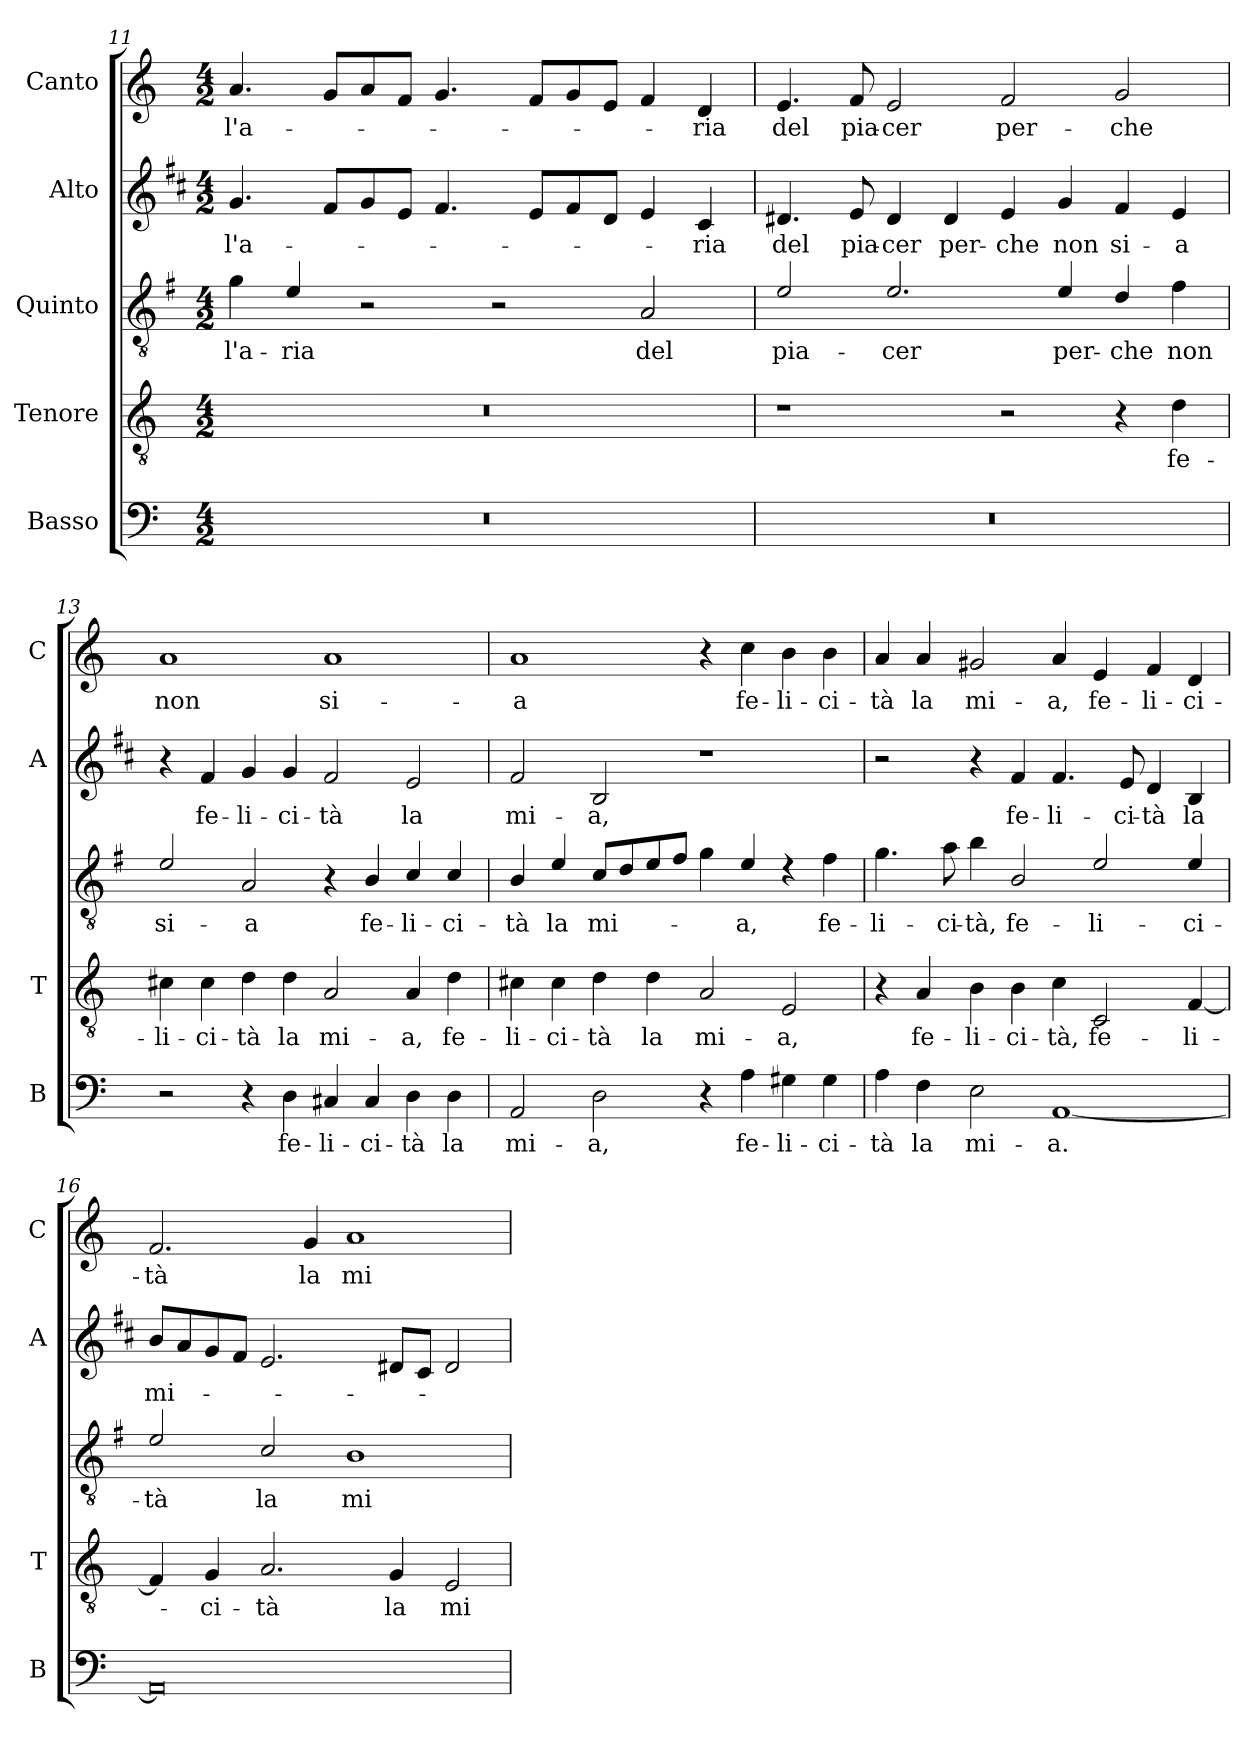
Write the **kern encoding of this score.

**kern	**text	**kern	**text	**kern	**text	**kern	**text	**kern	**text
*part5	*part5	*part4	*part4	*part3	*part3	*part2	*part2	*part1	*part1
*staff5	*staff5	*staff4	*staff4	*staff3	*staff3	*staff2	*staff2	*staff1	*staff1
*I"Basso	*	*I"Tenore	*	*I"Quinto	*	*I"Alto	*	*I"Canto	*
*I'B	*	*I'T	*	*	*	*I'A	*	*I'C	*
*clefF4	*	*clefGv2	*	*clefGv2	*	*clefG2	*	*clefG2	*
*	*	*	*	*ITrd4c7	*	*ITrd1c2	*	*	*
*k[]	*	*k[]	*	*k[]	*	*k[]	*	*k[]	*
*C:	*	*C:	*	*C:	*	*C:	*	*C:	*
*M4/2	*	*M4/2	*	*M4/2	*	*M4/2	*	*M4/2	*
=11	=11	=11	=11	=11	=11	=11	=11	=11	=11
!	!	!	!	!	!LO:LY:b	!	!LO:LY:b	!	!LO:LY:b
0r	.	0r	.	4c\	-l'a-	4.f/	-l'a-	4.a/	-l'a-
!	!	!	!	!	!LO:LY:b	!	!	!	!
.	.	.	.	4A/	-ria	.	.	.	.
.	.	.	.	.	.	8e/L	.	8g/L	.
.	.	.	.	2r	.	8f/	.	8a/	.
.	.	.	.	.	.	8d/J	.	8f/J	.
.	.	.	.	.	.	4.e/	.	4.g/	.
.	.	.	.	2r	.	.	.	.	.
.	.	.	.	.	.	8d/L	.	8f/L	.
.	.	.	.	.	.	8e/	.	8g/	.
.	.	.	.	.	.	8c/J	.	8e/J	.
!	!	!	!	!	!LO:LY:b	!	!	!	!
.	.	.	.	2D/	del	4d/	.	4f/	.
!	!	!	!	!	!	!	!LO:LY:b	!	!LO:LY:b
.	.	.	.	.	.	4B/	-ria	4d/	-ria
=12	=12	=12	=12	=12	=12	=12	=12	=12	=12
!	!	!	!	!	!LO:LY:b	!	!LO:LY:b	!	!LO:LY:b
0r	.	1r	.	2A/	pia-	4.c#X/	del	4.e/	del
!	!	!	!	!	!	!	!LO:LY:b	!	!LO:LY:b
.	.	.	.	.	.	8d/	pia-	8f/	pia-
!	!	!	!	!	!LO:LY:b	!	!LO:LY:b	!	!LO:LY:b
.	.	.	.	2.A/	-cer	4c#/	-cer	2e/	-cer
!	!	!	!	!	!	!	!LO:LY:b	!	!
.	.	.	.	.	.	4c#/	per-	.	.
!	!	!	!	!	!	!	!LO:LY:b	!	!LO:LY:b
.	.	2r	.	.	.	4d/	-che	2f/	per-
!	!	!	!	!	!LO:LY:b	!	!LO:LY:b	!	!
.	.	.	.	4A/	per-	4f/	non	.	.
!	!	!	!	!	!LO:LY:b	!	!LO:LY:b	!	!LO:LY:b
.	.	4r	.	4G/	-che	4e/	si-	2g/	-che
!	!	!	!LO:LY:b	!	!LO:LY:b	!	!LO:LY:b	!	!
.	.	4d\	fe-	4B\	non	4d/	-a	.	.
!!LO:LB:g=z
=13	=13	=13	=13	=13	=13	=13	=13	=13	=13
!	!	!	!LO:LY:b	!	!LO:LY:b	!	!	!	!LO:LY:b
2r	.	4c#X\	-li-	2A/	si-	4r	.	1a	non
!	!	!	!LO:LY:b	!	!	!	!LO:LY:b	!	!
.	.	4c#\	-ci-	.	.	4e/	fe-	.	.
!	!	!	!LO:LY:b	!	!LO:LY:b	!	!LO:LY:b	!	!
4r	.	4d\	-tà	2D/	-a	4f/	-li-	.	.
!	!LO:LY:b	!	!LO:LY:b	!	!	!	!LO:LY:b	!	!
4D\	fe-	4d\	la	.	.	4f/	-ci-	.	.
!	!LO:LY:b	!	!LO:LY:b	!	!	!	!LO:LY:b	!	!LO:LY:b
4C#X/	-li-	2A/	mi-	4r	.	2e/	-tà	1a	si-
!	!LO:LY:b	!	!	!	!LO:LY:b	!	!	!	!
4C#/	-ci-	.	.	4E/	fe-	.	.	.	.
!	!LO:LY:b	!	!LO:LY:b	!	!LO:LY:b	!	!LO:LY:b	!	!
4D\	-tà	4A/	-a,	4F/	-li-	2d/	la	.	.
!	!LO:LY:b	!	!LO:LY:b	!	!LO:LY:b	!	!	!	!
4D\	la	4d\	fe-	4F/	-ci-	.	.	.	.
=14	=14	=14	=14	=14	=14	=14	=14	=14	=14
!	!LO:LY:b	!	!LO:LY:b	!	!LO:LY:b	!	!LO:LY:b	!	!LO:LY:b
2AA/	mi-	4c#X\	-li-	4E/	-tà	2e/	mi-	1a	-a
!	!	!	!LO:LY:b	!	!LO:LY:b	!	!	!	!
.	.	4c#\	-ci-	4A/	la	.	.	.	.
!	!LO:LY:b	!	!LO:LY:b	!	!LO:LY:b	!	!LO:LY:b	!	!
2D\	-a,	4d\	-tà	8F/L	mi-	2A/	-a,	.	.
.	.	.	.	8G/	.	.	.	.	.
!	!	!	!LO:LY:b	!	!	!	!	!	!
.	.	4d\	la	8A/	.	.	.	.	.
.	.	.	.	8B/J	.	.	.	.	.
!	!	!	!LO:LY:b	!	!	!	!	!	!
4r	.	2A/	mi-	4c\	.	1r	.	4r	.
!	!LO:LY:b	!	!	!	!LO:LY:b	!	!	!	!LO:LY:b
4A\	fe-	.	.	4A/	-a,	.	.	4cc\	fe-
!	!LO:LY:b	!	!LO:LY:b	!	!	!	!	!	!LO:LY:b
4G#X\	-li-	2E/	-a,	4rc	.	.	.	4b\	-li-
!	!LO:LY:b	!	!	!	!LO:LY:b	!	!	!	!LO:LY:b
4G#\	-ci-	.	.	4B\	fe-	.	.	4b\	-ci-
=15	=15	=15	=15	=15	=15	=15	=15	=15	=15
!	!LO:LY:b	!	!	!	!LO:LY:b	!	!	!	!LO:LY:b
4A\	-tà	4r	.	4.c\	-li-	2r	.	4a/	-tà
!	!LO:LY:b	!	!LO:LY:b	!	!	!	!	!	!LO:LY:b
4F\	la	4A/	fe-	.	.	.	.	4a/	la
!	!	!	!	!	!LO:LY:b	!	!	!	!
.	.	.	.	8d\	-ci-	.	.	.	.
!	!LO:LY:b	!	!LO:LY:b	!	!LO:LY:b	!	!	!	!LO:LY:b
2E\	mi-	4B\	-li-	4e\	-tà,	4r	.	2g#X/	mi-
!	!	!	!LO:LY:b	!	!LO:LY:b	!	!LO:LY:b	!	!
.	.	4B\	-ci-	2E/	fe-	4e/	fe-	.	.
!	!LO:LY:b	!	!LO:LY:b	!	!	!	!LO:LY:b	!	!LO:LY:b
[1AA	-a.	4c\	-tà,	.	.	4.e/	-li-	4a/	-a,
!	!	!	!LO:LY:b	!	!LO:LY:b	!	!	!	!LO:LY:b
.	.	2C/	fe-	2A/	-li-	.	.	4e/	fe-
!	!	!	!	!	!	!	!LO:LY:b	!	!
.	.	.	.	.	.	8d/	-ci-	.	.
!	!	!	!	!	!	!	!LO:LY:b	!	!LO:LY:b
.	.	.	.	.	.	4c/	-tà	4f/	-li-
!	!	!	!LO:LY:b	!	!LO:LY:b	!	!LO:LY:b	!	!LO:LY:b
.	.	[4F/	-li-	4A/	-ci-	4A/	la	4d/	-ci-
!!LO:PB:g=z
=16	=16	=16	=16	=16	=16	=16	=16	=16	=16
!	!	!	!	!	!LO:LY:b	!	!LO:LY:b	!	!LO:LY:b
0AA]	.	4F/]	.	2A/	-tà	8a/L	mi-	2.f/	-tà
.	.	.	.	.	.	8g/	.	.	.
!	!	!	!LO:LY:b	!	!	!	!	!	!
.	.	4G/	-ci-	.	.	8f/	.	.	.
.	.	.	.	.	.	8e/J	.	.	.
!	!	!	!LO:LY:b	!	!LO:LY:b	!	!	!	!
.	.	2.A/	-tà	2F/	la	2.d/	.	.	.
!	!	!	!	!	!	!	!	!	!LO:LY:b
.	.	.	.	.	.	.	.	4g/	la
!	!	!	!	!	!LO:LY:b	!	!	!	!LO:LY:b
.	.	.	.	1E	mi-	.	.	1a	mi-
!	!	!	!LO:LY:b	!	!	!	!	!	!
.	.	4G/	la	.	.	8c#X/L	.	.	.
.	.	.	.	.	.	8B/J	.	.	.
!	!	!	!LO:LY:b	!	!	!	!	!	!
.	.	2E/	mi-	.	.	2c#/	.	.	.
=	=	=	=	=	=	=	=	=	=
*-	*-	*-	*-	*-	*-	*-	*-	*-	*-
